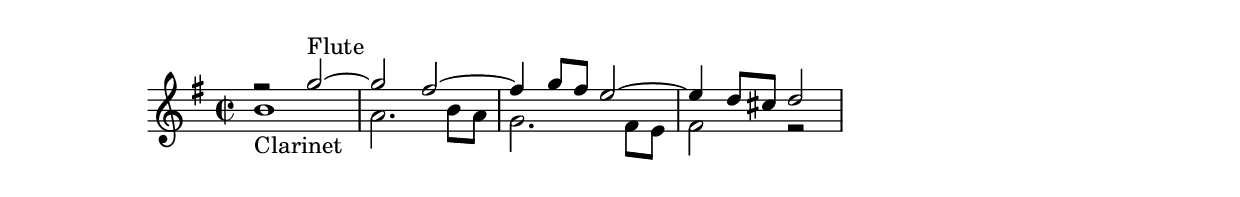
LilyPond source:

%% DO NOT EDIT this file manually; it is automatically
%% generated from LSR http://lsr.dsi.unimi.it
%% Make any changes in LSR itself, or in Documentation/snippets/new/ ,
%% and then run scripts/auxiliar/makelsr.py
%%
%% This file is in the public domain.
\version "2.14.0"

\header {
  lsrtags = "contexts-and-engravers, midi"

%% Translation of GIT committish: 70f5f30161f7b804a681cd080274bfcdc9f4fe8c
  texidoces = "
Al producir una salida MIDI, el comportamiento predeterminado es que
cada pentagrama representa un canal MIDI, con todas las voces de dicho
pentagrama mezcladas.  Esto reduce al mínimo el riesgo de que se agote
el número de canales MIDI disponibles, pues existe un máximo de 16
canales por cada puerto MIDI, y la mayoría de los dispositivos sólo
tiene un puerto.

Sin embargo, cuando se traslada el interpretador
@code{Staff_performer} al contexto @code{Voice}, cada voz de un
pentagrama puede tener su propio canal MIDI, como se muestra en el
siguiente ejemplo: a pesar de estar sobre el mismo pentagrama, se
crean dos canales MIDI, cada uno con un @code{midiInstrument}
distinto.

"
  doctitlees = "Modificar la salida MIDI para que tenga un canal por cada voz"

%% Translation of GIT committish: d7cf09411ee80eaf0092af0aa532de64c0c6248e
  texidocfr = "
Lorsque LilyPond génère un fichier MIDI, chaque portée sera par défaut
affectée à un canal, quel que soit le nombre de voix qu'elle contient.
Ceci permet d'éviter de se retrouver à court de canaux, sachant qu'il
n'y en a que seize de disponibles.

Le fait de déplacer le @code{Staff_performer} dans le contexte
@code{Voice} permet d'affecter à chaque voix d'une même portée un canal
MIDI spécifique.  Dans l'exemple suivant, la même portée donnera lieu à
deux canaux MIDI différents, chacun étant affecté de son propre
@code{midiInstrument}.

"
  doctitlefr = "Affectation d'un canal MIDI par voix"

  texidoc = "
When outputting MIDI, the default behavior is for each staff to
represent one MIDI channel, with all the voices on a staff amalgamated.
This minimizes the risk of running out of MIDI channels, since there
are only 16 available per MIDI port, and most devices support only one
port.

However, by moving the @code{Staff_performer} to the @code{Voice}
context, each voice on a staff can have its own MIDI channel, as is
demonstrated by the following example: despite being on the same staff,
two MIDI channels are created, each with a different
@code{midiInstrument}.

"
  doctitle = "Changing MIDI output to one channel per voice"
} % begin verbatim

\score {
  \new Staff <<
    \new Voice \relative c''' {
      \set midiInstrument = #"flute"
      \voiceOne
      \key g \major
      \time 2/2
      r2 g-"Flute" ~
      g fis ~
      fis4 g8 fis e2 ~
      e4 d8 cis d2
    }
    \new Voice \relative c'' {
      \set midiInstrument = #"clarinet"
      \voiceTwo
      b1-"Clarinet"
      a2. b8 a
      g2. fis8 e
      fis2 r
    }
  >>
  \layout { }
  \midi {
    \context {
      \Staff
      \remove "Staff_performer"
    }
    \context {
      \Voice
      \consists "Staff_performer"
    }
    \context {
      \Score
      tempoWholesPerMinute = #(ly:make-moment 72 2)
    }
  }
}

